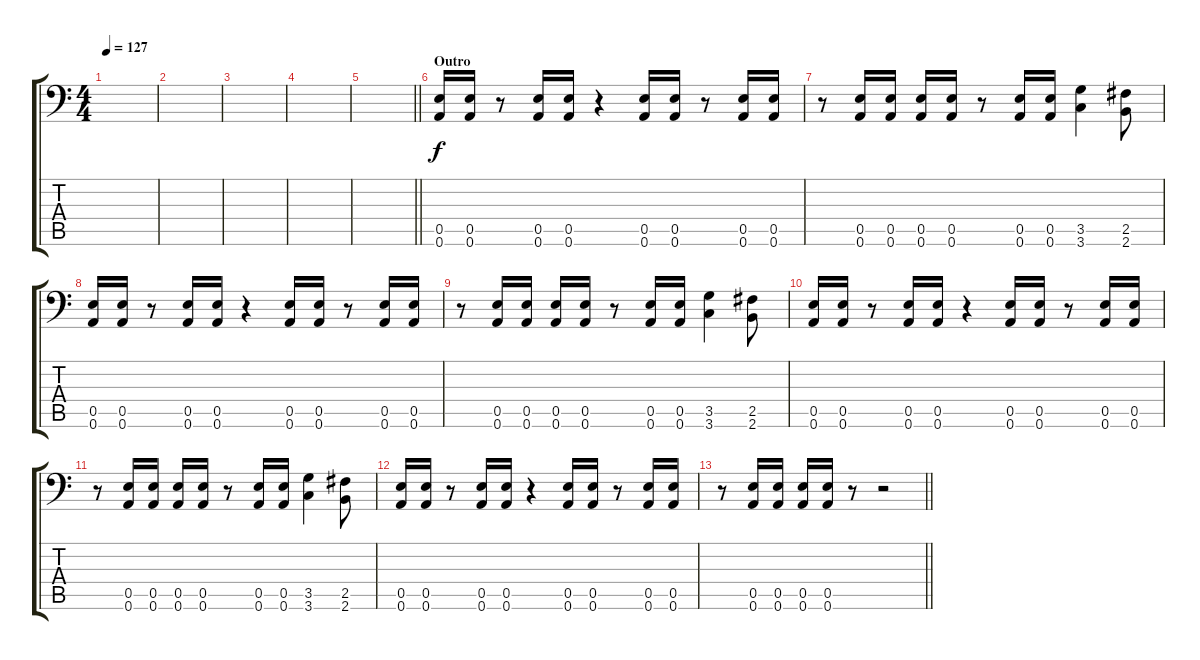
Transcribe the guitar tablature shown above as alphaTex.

\track "" {instrument overdrivenguitar}
\staff {score tabs}
\tuning (B3 Gb3 D3 A2 E2 A1) {hide}
\ts (4 4)
\tempo 127
\clef f4
\ks c
|
|
|
|
\barLineRight lightlight
|
\section ("" "Outro")
(0.5 0.6).16 (0.5 0.6).16 r.8 (0.5 0.6).16 (0.5 0.6).16 r.4 (0.5 0.6).16 (0.5 0.6).16 r.8 (0.5 0.6).16 (0.5 0.6).16 |
r.8 (0.5 0.6).16 (0.5 0.6).16 (0.5 0.6).16 (0.5 0.6).16 r.8 (0.5 0.6).16 (0.5 0.6).16 (3.5 3.6).4 (2.5 2.6).8 |
(0.5 0.6).16 (0.5 0.6).16 r.8 (0.5 0.6).16 (0.5 0.6).16 r.4 (0.5 0.6).16 (0.5 0.6).16 r.8 (0.5 0.6).16 (0.5 0.6).16 |
r.8 (0.5 0.6).16 (0.5 0.6).16 (0.5 0.6).16 (0.5 0.6).16 r.8 (0.5 0.6).16 (0.5 0.6).16 (3.5 3.6).4 (2.5 2.6).8 |
(0.5 0.6).16 (0.5 0.6).16 r.8 (0.5 0.6).16 (0.5 0.6).16 r.4 (0.5 0.6).16 (0.5 0.6).16 r.8 (0.5 0.6).16 (0.5 0.6).16 |
r.8 (0.5 0.6).16 (0.5 0.6).16 (0.5 0.6).16 (0.5 0.6).16 r.8 (0.5 0.6).16 (0.5 0.6).16 (3.5 3.6).4 (2.5 2.6).8 |
(0.5 0.6).16 (0.5 0.6).16 r.8 (0.5 0.6).16 (0.5 0.6).16 r.4 (0.5 0.6).16 (0.5 0.6).16 r.8 (0.5 0.6).16 (0.5 0.6).16 |
\barLineRight lightlight
r.8 (0.5 0.6).16 (0.5 0.6).16 (0.5 0.6).16 (0.5 0.6).16 r.8 r.2
